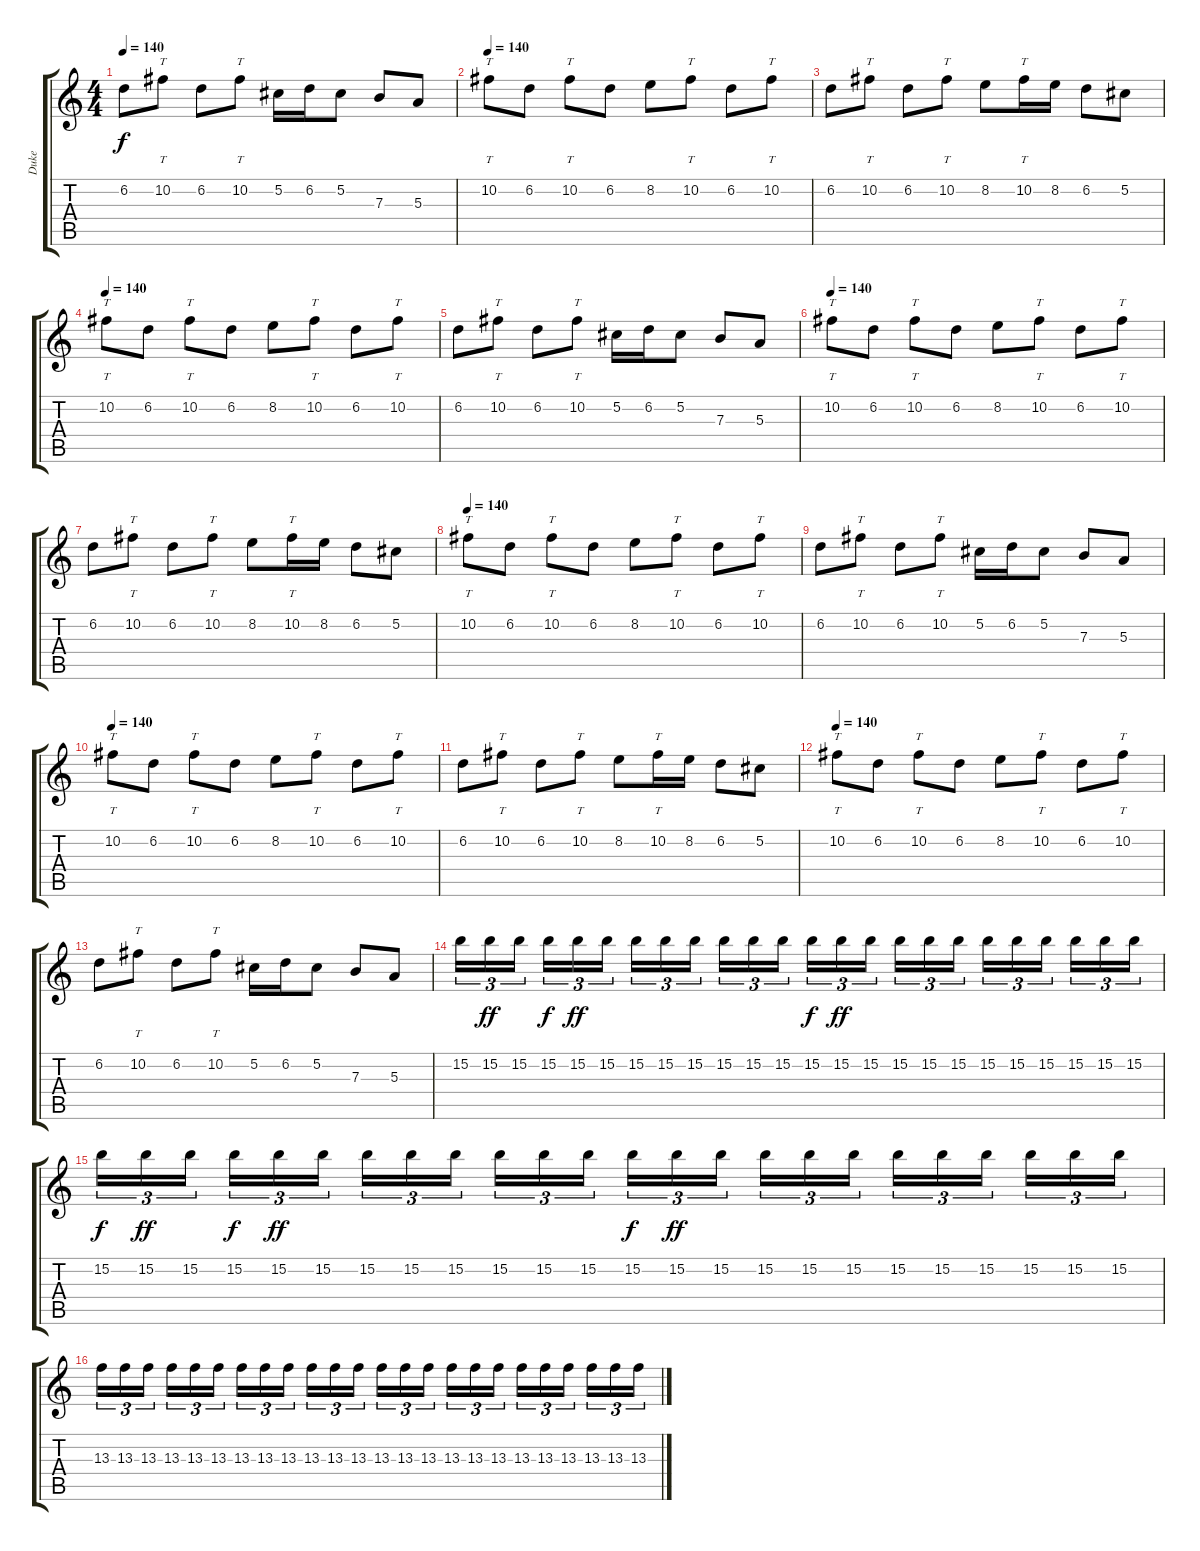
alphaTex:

\track ("Duke" "Duke") {instrument overdrivenguitar}
\staff {score tabs}
\tuning (Db4 Ab3 E3 B2 Gb2 B1) {hide}
\ts (4 4)
\tempo 140
\clef g2
\ks c
6.2.8{dy f} 10.2.8{tt} 6.2.8 10.2.8{tt} 5.2.16 6.2.16 5.2.8 7.3.8 5.3.8 |
\tempo 140
10.2.8{tt volume 7} 6.2.8 10.2.8{tt} 6.2.8 8.2.8 10.2.8{tt} 6.2.8 10.2.8{tt} |
6.2.8 10.2.8{tt} 6.2.8 10.2.8{tt} 8.2.8 10.2.16{tt} 8.2.16 6.2.8 5.2.8 |
\tempo 140
10.2.8{tt} 6.2.8 10.2.8{tt} 6.2.8 8.2.8 10.2.8{tt} 6.2.8 10.2.8{tt} |
6.2.8 10.2.8{tt} 6.2.8 10.2.8{tt} 5.2.16 6.2.16 5.2.8 7.3.8 5.3.8 |
\tempo 140
10.2.8{tt volume 7} 6.2.8 10.2.8{tt} 6.2.8 8.2.8 10.2.8{tt} 6.2.8 10.2.8{tt} |
6.2.8 10.2.8{tt} 6.2.8 10.2.8{tt} 8.2.8 10.2.16{tt} 8.2.16 6.2.8 5.2.8 |
\tempo 140
10.2.8{tt} 6.2.8 10.2.8{tt} 6.2.8 8.2.8 10.2.8{tt} 6.2.8 10.2.8{tt} |
6.2.8 10.2.8{tt} 6.2.8 10.2.8{tt} 5.2.16 6.2.16 5.2.8 7.3.8 5.3.8 |
\tempo 140
10.2.8{tt volume 7} 6.2.8 10.2.8{tt} 6.2.8 8.2.8 10.2.8{tt} 6.2.8 10.2.8{tt} |
6.2.8 10.2.8{tt} 6.2.8 10.2.8{tt} 8.2.8 10.2.16{tt} 8.2.16 6.2.8 5.2.8 |
\tempo 140
10.2.8{tt} 6.2.8 10.2.8{tt} 6.2.8 8.2.8 10.2.8{tt} 6.2.8 10.2.8{tt} |
6.2.8 10.2.8{tt} 6.2.8 10.2.8{tt} 5.2.16 6.2.16 5.2.8 7.3.8 5.3.8 |
15.2.16{tu (3 2)} 15.2.16{tu (3 2) dy ff} 15.2.16{tu (3 2) beam splitsecondary} 15.2.16{tu (3 2) dy f} 15.2.16{tu (3 2) dy ff} 15.2.16{tu (3 2)} 15.2.16{tu (3 2)} 15.2.16{tu (3 2)} 15.2.16{tu (3 2) beam splitsecondary} 15.2.16{tu (3 2)} 15.2.16{tu (3 2)} 15.2.16{tu (3 2)} 15.2.16{tu (3 2) dy f} 15.2.16{tu (3 2) dy ff} 15.2.16{tu (3 2) beam splitsecondary} 15.2.16{tu (3 2)} 15.2.16{tu (3 2)} 15.2.16{tu (3 2)} 15.2.16{tu (3 2)} 15.2.16{tu (3 2)} 15.2.16{tu (3 2) beam splitsecondary} 15.2.16{tu (3 2)} 15.2.16{tu (3 2)} 15.2.16{tu (3 2)} |
15.2.16{tu (3 2) dy f} 15.2.16{tu (3 2) dy ff} 15.2.16{tu (3 2) beam splitsecondary} 15.2.16{tu (3 2) dy f} 15.2.16{tu (3 2) dy ff} 15.2.16{tu (3 2)} 15.2.16{tu (3 2)} 15.2.16{tu (3 2)} 15.2.16{tu (3 2) beam splitsecondary} 15.2.16{tu (3 2)} 15.2.16{tu (3 2)} 15.2.16{tu (3 2)} 15.2.16{tu (3 2) dy f} 15.2.16{tu (3 2) dy ff} 15.2.16{tu (3 2) beam splitsecondary} 15.2.16{tu (3 2)} 15.2.16{tu (3 2)} 15.2.16{tu (3 2)} 15.2.16{tu (3 2)} 15.2.16{tu (3 2)} 15.2.16{tu (3 2) beam splitsecondary} 15.2.16{tu (3 2)} 15.2.16{tu (3 2)} 15.2.16{tu (3 2)} |
13.3.16{tu (3 2)} 13.3.16{tu (3 2)} 13.3.16{tu (3 2) beam splitsecondary} 13.3.16{tu (3 2)} 13.3.16{tu (3 2)} 13.3.16{tu (3 2)} 13.3.16{tu (3 2)} 13.3.16{tu (3 2)} 13.3.16{tu (3 2) beam splitsecondary} 13.3.16{tu (3 2)} 13.3.16{tu (3 2)} 13.3.16{tu (3 2)} 13.3.16{tu (3 2)} 13.3.16{tu (3 2)} 13.3.16{tu (3 2) beam splitsecondary} 13.3.16{tu (3 2)} 13.3.16{tu (3 2)} 13.3.16{tu (3 2)} 13.3.16{tu (3 2)} 13.3.16{tu (3 2)} 13.3.16{tu (3 2) beam splitsecondary} 13.3.16{tu (3 2)} 13.3.16{tu (3 2)} 13.3.16{tu (3 2)}
